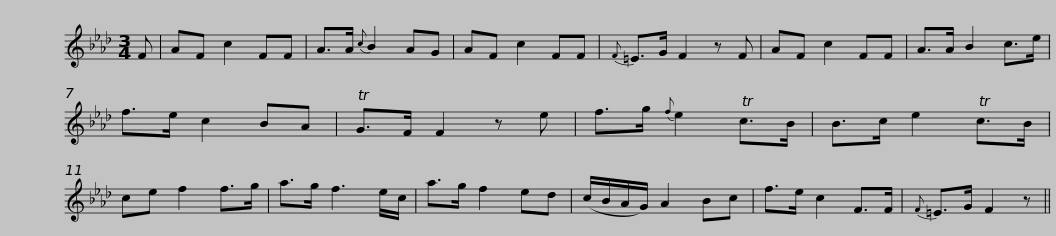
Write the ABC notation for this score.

X:1
L:1/8
M:3/4
I:linebreak $
K:Fmin
V:1 treble
V:1
 F | AF c2 FF | A>A{c} B2 AG | AF c2 FF |{F} =E>G F2 z F | %5
 AF c2 FF | A>A B2 c>e | f>e c2 BA |$ TG>F F2 z e | f>g{f} e2 Tc>B | %10
 B>c e2 Tc>B | ce f2 f>g | a>g f3 e/c/ | a>g f2 ed | (c/B/A/G/) A2 Bc |$ %15
 f>e c2 F>F |{F} =E>G F2 z || %17
